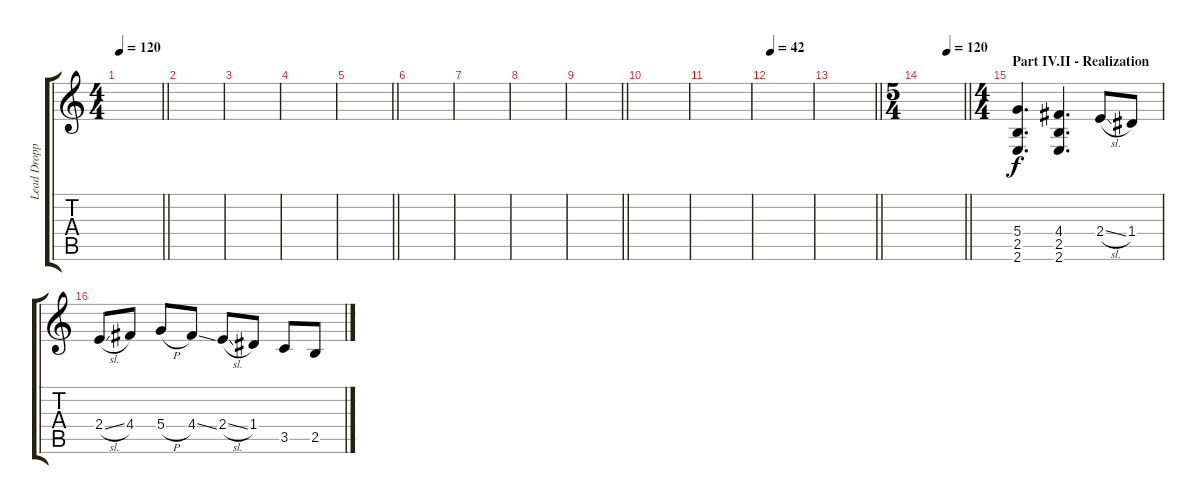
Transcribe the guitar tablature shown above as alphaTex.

\track ("Lead Dropped D " "Lead Dropp") {instrument distortionguitar}
\staff {score tabs}
\tuning (E4 B3 G3 D3 A2 D2) {hide}
\ts (4 4)
\tempo 120
\clef g2
\barLineRight lightlight
\ks c
|
|
|
|
\barLineRight lightlight
|
\section ("" "")
|
|
|
\barLineRight lightlight
|
|
|
\tempo 42
|
\barLineRight lightlight
|
\ts (5 4)
\tempo (120 0.6)
\barLineRight lightlight
|
\ts (4 4)
\section ("" "Part IV.II - Realization")
(5.4 2.5 2.6).4{d balance 0} (4.4 2.5 2.6).4{d} 2.4{sl}.8 1.4.8 |
2.4{sl}.8 4.4.8 5.4{h}.8 4.4{ss}.8 2.4{sl}.8 1.4.8 3.5.8 2.5.8
